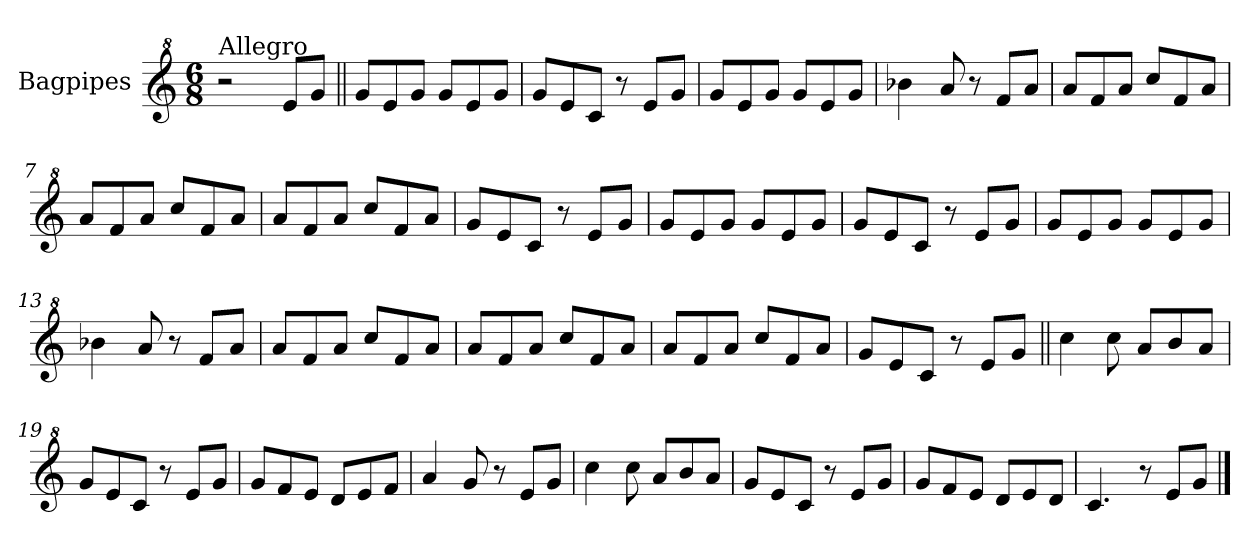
**kern
*part1
*staff1
*I"Bagpipes
*I'Bag
*clefG^2
*ITrd1c2
*k[b-e-]
*B-:
*M6/8
=1
!LO:TX:a:t=Allegro
2r
8dd/L
8ff/J
=2||
8ff/L
8dd/
8ff/J
8ff/L
8dd/
8ff/J
=3
8ff/L
8dd/
8b-/J
8r
8dd/L
8ff/J
=4
8ff/L
8dd/
8ff/J
8ff/L
8dd/
8ff/J
=5
4aa-X\
8gg/
8r
8ee-/L
8gg/J
=6
8gg/L
8ee-/
8gg/J
8bb-/L
8ee-/
8gg/J
=7
8gg/L
8ee-/
8gg/J
8bb-/L
8ee-/
8gg/J
!!LO:LB:g=z
=8
8gg/L
8ee-/
8gg/J
8bb-/L
8ee-/
8gg/J
=9
8ff/L
8dd/
8b-/J
8r
8dd/L
8ff/J
=10
8ff/L
8dd/
8ff/J
8ff/L
8dd/
8ff/J
=11
8ff/L
8dd/
8b-/J
8r
8dd/L
8ff/J
=12
8ff/L
8dd/
8ff/J
8ff/L
8dd/
8ff/J
=13
4aa-X\
8gg/
8r
8ee-/L
8gg/J
!!LO:LB:g=z
=14
8gg/L
8ee-/
8gg/J
8bb-/L
8ee-/
8gg/J
=15
8gg/L
8ee-/
8gg/J
8bb-/L
8ee-/
8gg/J
=16
8gg/L
8ee-/
8gg/J
8bb-/L
8ee-/
8gg/J
=17
8ff/L
8dd/
8b-/J
8r
8dd/L
8ff/J
=18||
4bb-\
8bb-\
8gg/L
8aa/
8gg/J
=19
8ff/L
8dd/
8b-/J
8r
8dd/L
8ff/J
!!LO:LB:g=z
=20
8ff/L
8ee-/
8dd/J
8cc/L
8dd/
8ee-/J
=21
4gg/
8ff/
8r
8dd/L
8ff/J
=22
4bb-\
8bb-\
8gg/L
8aa/
8gg/J
=23
8ff/L
8dd/
8b-/J
8r
8dd/L
8ff/J
=24
8ff/L
8ee-/
8dd/J
8cc/L
8dd/
8cc/J
=25
4.b-/
8r
8dd/L
8ff/J
==
*-
